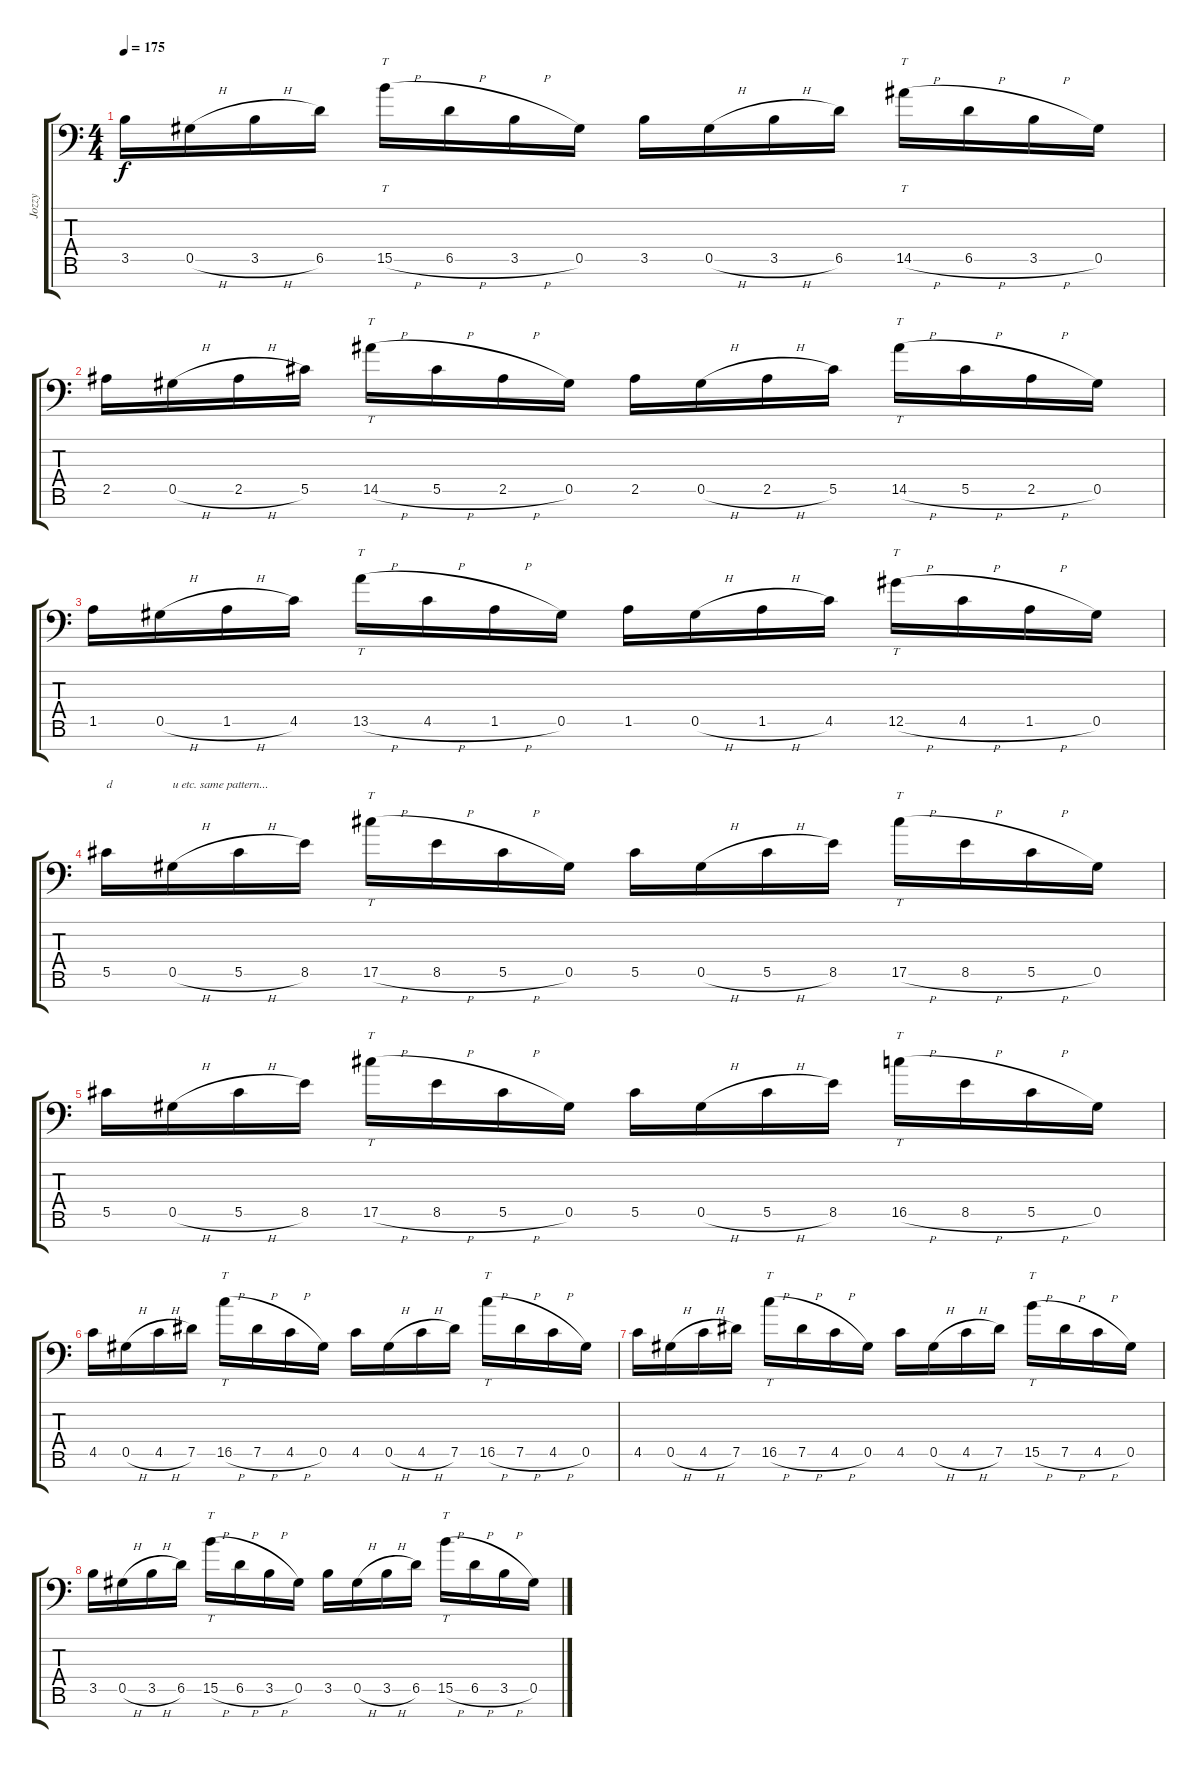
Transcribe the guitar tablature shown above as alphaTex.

\track ("Jozzy" "Jozzy") {instrument distortionguitar}
\staff {score tabs}
\tuning (Eb4 Bb3 Gb3 Db3 Ab2 Eb2 Bb1) {hide}
\ts (4 4)
\tempo 175
\clef f4
\ks c
3.5.16{dy f} 0.5{h}.16 3.5{h}.16 6.5.16 15.5{h}.16{tt} 6.5{h}.16 3.5{h}.16 0.5.16 3.5.16 0.5{h}.16 3.5{h}.16 6.5.16 14.5{h}.16{tt} 6.5{h}.16 3.5{h}.16 0.5.16 |
2.5.16 0.5{h}.16 2.5{h}.16 5.5.16 14.5{h}.16{tt} 5.5{h}.16 2.5{h}.16 0.5.16 2.5.16 0.5{h}.16 2.5{h}.16 5.5.16 14.5{h}.16{tt} 5.5{h}.16 2.5{h}.16 0.5.16 |
1.5.16 0.5{h}.16 1.5{h}.16 4.5.16 13.5{h}.16{tt} 4.5{h}.16 1.5{h}.16 0.5.16 1.5.16 0.5{h}.16 1.5{h}.16 4.5.16 12.5{h}.16{tt} 4.5{h}.16 1.5{h}.16 0.5.16 |
5.5.16{txt "d"} 0.5{h}.16{txt "u etc. same pattern..."} 5.5{h}.16 8.5.16 17.5{h}.16{tt} 8.5{h}.16 5.5{h}.16 0.5.16 5.5.16 0.5{h}.16 5.5{h}.16 8.5.16 17.5{h}.16{tt} 8.5{h}.16 5.5{h}.16 0.5.16 |
5.5.16 0.5{h}.16 5.5{h}.16 8.5.16 17.5{h}.16{tt} 8.5{h}.16 5.5{h}.16 0.5.16 5.5.16 0.5{h}.16 5.5{h}.16 8.5.16 16.5{h}.16{tt} 8.5{h}.16 5.5{h}.16 0.5.16 |
4.5.16 0.5{h}.16 4.5{h}.16 7.5.16 16.5{h}.16{tt} 7.5{h}.16 4.5{h}.16 0.5.16 4.5.16 0.5{h}.16 4.5{h}.16 7.5.16 16.5{h}.16{tt} 7.5{h}.16 4.5{h}.16 0.5.16 |
4.5.16 0.5{h}.16 4.5{h}.16 7.5.16 16.5{h}.16{tt} 7.5{h}.16 4.5{h}.16 0.5.16 4.5.16 0.5{h}.16 4.5{h}.16 7.5.16 15.5{h}.16{tt} 7.5{h}.16 4.5{h}.16 0.5.16 |
3.5.16 0.5{h}.16 3.5{h}.16 6.5.16 15.5{h}.16{tt} 6.5{h}.16 3.5{h}.16 0.5.16 3.5.16 0.5{h}.16 3.5{h}.16 6.5.16 15.5{h}.16{tt} 6.5{h}.16 3.5{h}.16 0.5.16
